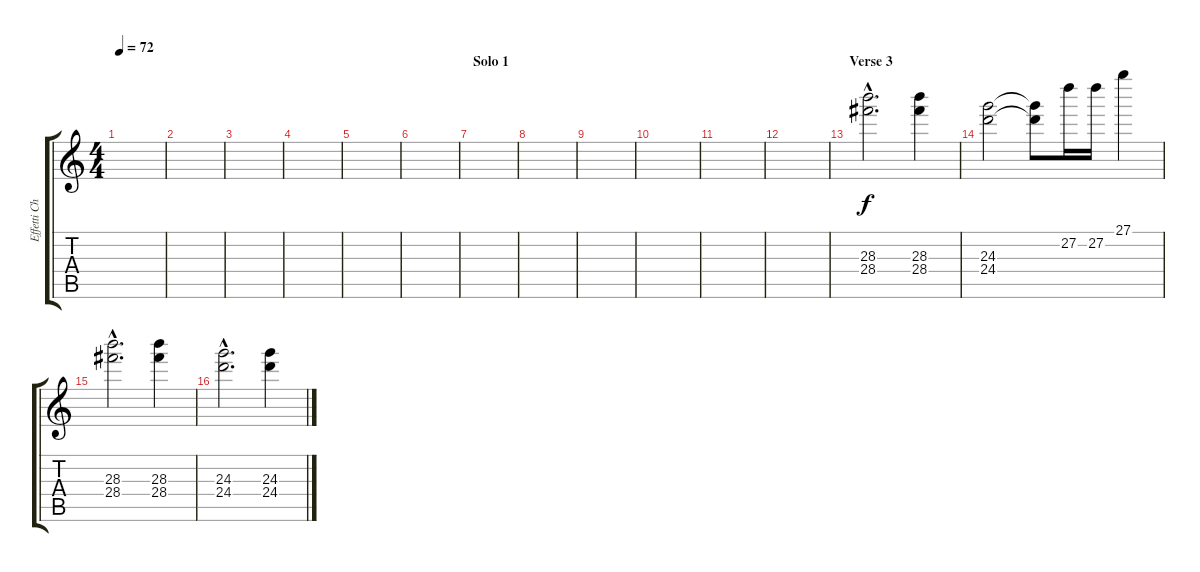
\track ("Effetti Chitarra1" "Effetti Ch") {instrument acousticguitarsteel}
\staff {score tabs}
\tuning (E4 B3 G3 D3 A2 E2) {hide}
\ts (4 4)
\tempo 72
\clef g2
\ks c
|
|
|
|
|
|
\section ("" "Solo 1")
|
|
|
|
|
|
\section ("" "Verse 3")
(28.3{hac} 28.4{hac}).2{d} (28.3 28.4).4 |
(24.3 24.4).2 (24.3{t} 24.4{t}).8 27.2.16 27.2.16 27.1.4 |
(28.3{hac} 28.4{hac}).2{d} (28.3 28.4).4 |
(24.3{hac} 24.4{hac}).2{d} (24.3 24.4).4
